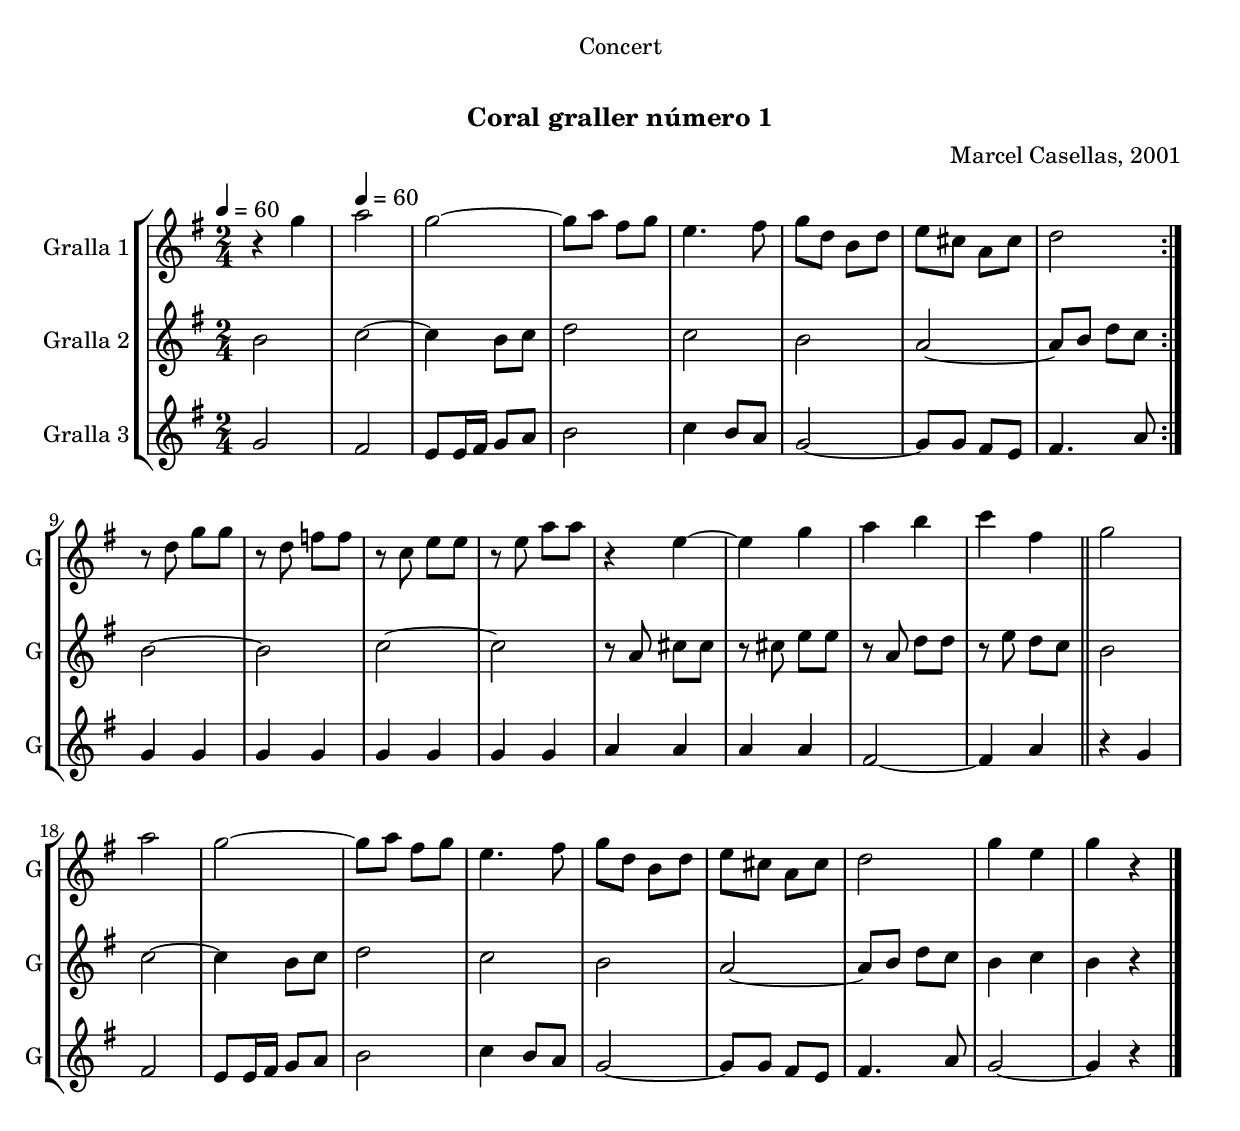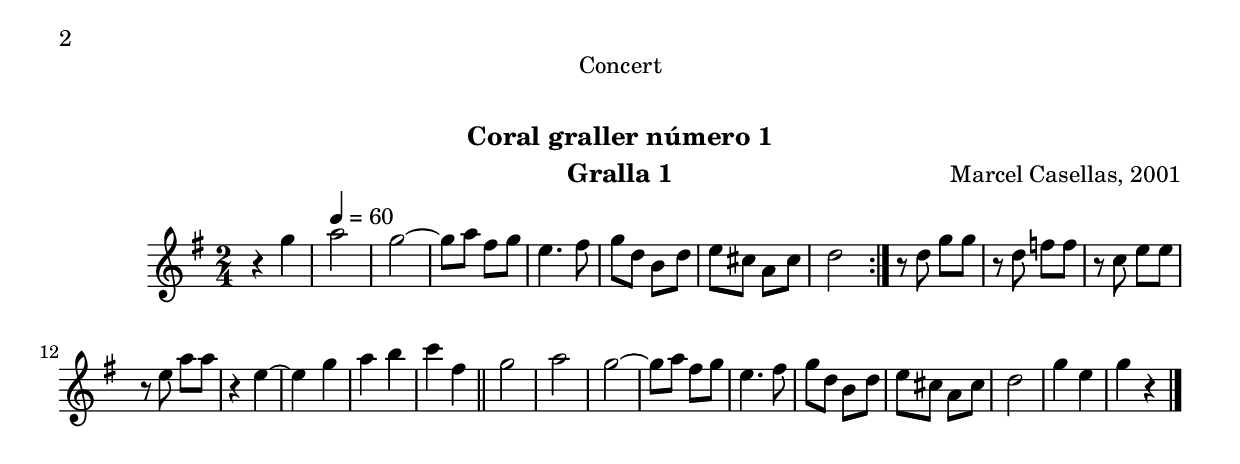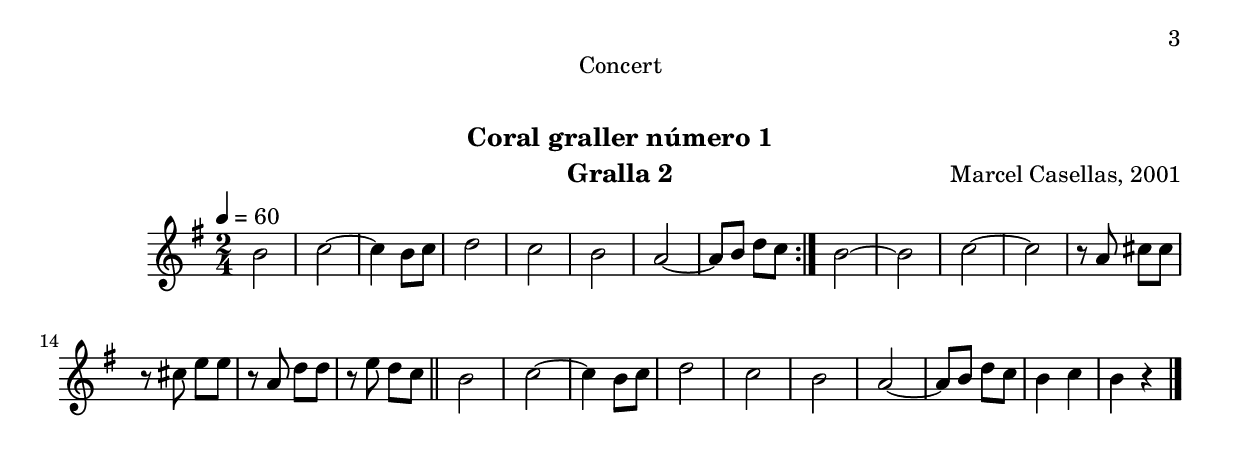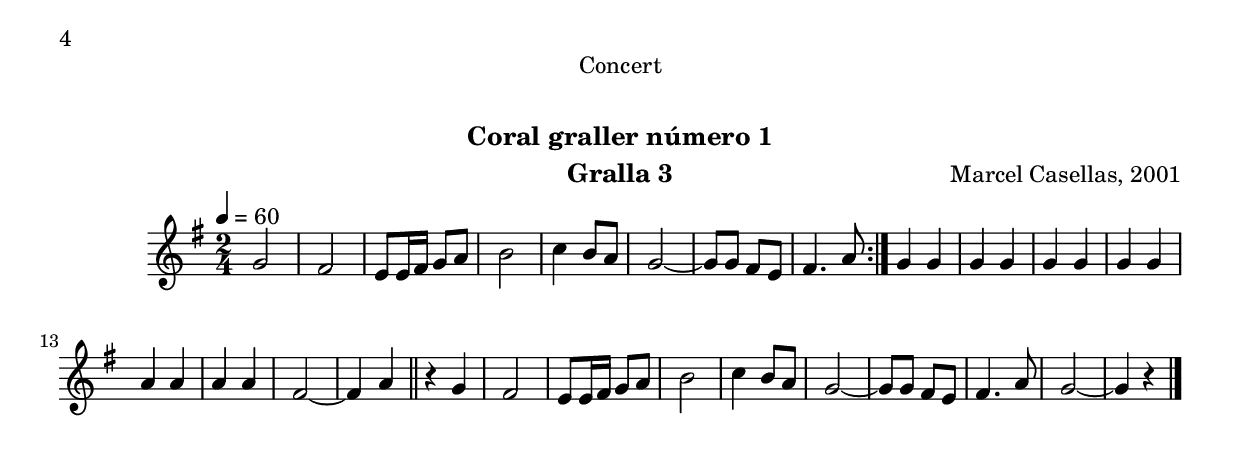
\version "2.22.1"

\header {
  dedication="Concert"
  title="  "
  subtitle="Coral graller número 1"
  subsubtitle=""
  poet=""
  meter=""
  piece=""
  composer="Marcel Casellas, 2001"
  arranger=""
  opus=""
  instrument=""
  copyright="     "
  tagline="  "
}

liniaroAa =
\relative g''
{
  \clef treble
  \key g \major
  \time 2/4
  \repeat volta 2 { r4 g \tempo 4 = 60  |
  a2  |
  g2 ~  |
  g8 a fis g  |
  %05
  e4. fis8  |
  g8 d b d  |
  e8 cis a cis  |
  d2  | }
  r8 d g g  |
  %10
  r8 d f f  |
  r8 c e e  |
  r8 e a a  |
  r4 e ~  |
  e4 g  |
  %15
  a4 b  |
  c4 fis,  \bar "||"
  g2  |
  a2  |
  g2 ~  |
  %20
  g8 a fis g  |
  e4. fis8  |
  g8 d b d  |
  e8 cis a cis  |
  d2  |
  %25
  g4 e  |
  g4 r  \bar "|."
}

liniaroAb =
\relative b'
{
  \tempo 4 = 60
  \clef treble
  \key g \major
  \time 2/4
  \repeat volta 2 { b2  |
  c2 ~  |
  c4 b8 c  |
  d2  |
  %05
  c2  |
  b2  |
  a2 ~  |
  a8 b d c  | }
  b2 ~  |
  %10
  b2  |
  c2 ~  |
  c2  |
  r8 a cis cis  |
  r8 cis e e  |
  %15
  r8 a, d d  |
  r8 e d c  \bar "||"
  b2  |
  c2 ~  |
  c4 b8 c  |
  %20
  d2  |
  c2  |
  b2  |
  a2 ~  |
  a8 b d c  |
  %25
  b4 c  |
  b4 r  \bar "|."
}

liniaroAc =
\relative g'
{
  \tempo 4 = 60
  \clef treble
  \key g \major
  \time 2/4
  \repeat volta 2 { g2  |
  fis2  |
  e8 e16 fis g8 a  |
  b2  |
  %05
  c4 b8 a  |
  g2 ~  |
  g8 g fis e  |
  fis4. a8  | }
  g4 g  |
  %10
  g4 g  |
  g4 g  |
  g4 g  |
  a4 a  |
  a4 a  |
  %15
  fis2 ~  |
  fis4 a  \bar "||"
  r4 g  |
  fis2  |
  e8 e16 fis g8 a  |
  %20
  b2  |
  c4 b8 a  |
  g2 ~  |
  g8 g fis e  |
  fis4. a8  |
  %25
  g2 ~  |
  g4 r  \bar "|."
}

\bookpart {
  \score {
    \new StaffGroup {
      \override Score.RehearsalMark #'self-alignment-X = #LEFT
      <<
        \new Staff \with {instrumentName = #"Gralla 1" shortInstrumentName = #"G"} \liniaroAa
        \new Staff \with {instrumentName = #"Gralla 2" shortInstrumentName = #"G"} \liniaroAb
        \new Staff \with {instrumentName = #"Gralla 3" shortInstrumentName = #"G"} \liniaroAc
      >>
    }
    \layout {}
  }
  \score { \unfoldRepeats
    \new StaffGroup {
      \override Score.RehearsalMark #'self-alignment-X = #LEFT
      <<
        \new Staff \with {instrumentName = #"Gralla 1" shortInstrumentName = #"G"} \liniaroAa
        \new Staff \with {instrumentName = #"Gralla 2" shortInstrumentName = #"G"} \liniaroAb
        \new Staff \with {instrumentName = #"Gralla 3" shortInstrumentName = #"G"} \liniaroAc
      >>
    }
    \midi {
      \set Staff.midiInstrument = "oboe"
      \set DrumStaff.midiInstrument = "drums"
    }
  }
}

\bookpart {
  \header {instrument="Gralla 1"}
  \score {
    \new StaffGroup {
      \override Score.RehearsalMark #'self-alignment-X = #LEFT
      <<
        \new Staff \liniaroAa
      >>
    }
    \layout {}
  }
  \score { \unfoldRepeats
    \new StaffGroup {
      \override Score.RehearsalMark #'self-alignment-X = #LEFT
      <<
        \new Staff \liniaroAa
      >>
    }
    \midi {
      \set Staff.midiInstrument = "oboe"
      \set DrumStaff.midiInstrument = "drums"
    }
  }
}

\bookpart {
  \header {instrument="Gralla 2"}
  \score {
    \new StaffGroup {
      \override Score.RehearsalMark #'self-alignment-X = #LEFT
      <<
        \new Staff \liniaroAb
      >>
    }
    \layout {}
  }
  \score { \unfoldRepeats
    \new StaffGroup {
      \override Score.RehearsalMark #'self-alignment-X = #LEFT
      <<
        \new Staff \liniaroAb
      >>
    }
    \midi {
      \set Staff.midiInstrument = "oboe"
      \set DrumStaff.midiInstrument = "drums"
    }
  }
}

\bookpart {
  \header {instrument="Gralla 3"}
  \score {
    \new StaffGroup {
      \override Score.RehearsalMark #'self-alignment-X = #LEFT
      <<
        \new Staff \liniaroAc
      >>
    }
    \layout {}
  }
  \score { \unfoldRepeats
    \new StaffGroup {
      \override Score.RehearsalMark #'self-alignment-X = #LEFT
      <<
        \new Staff \liniaroAc
      >>
    }
    \midi {
      \set Staff.midiInstrument = "oboe"
      \set DrumStaff.midiInstrument = "drums"
    }
  }
}

